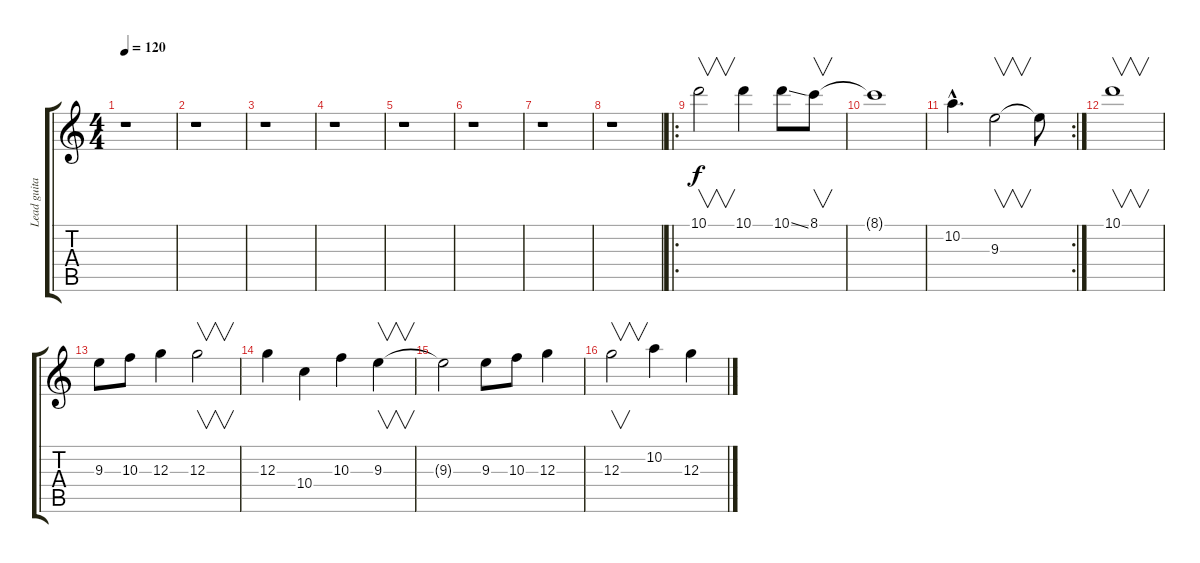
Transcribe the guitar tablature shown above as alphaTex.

\track ("Lead guitar" "Lead guita") {instrument distortionguitar}
\staff {score tabs}
\tuning (E4 B3 G3 D3 A2 E2) {hide}
\ts (4 4)
\tempo 120
\clef g2
\ks c
r.1{dy f instrument distortionguitar} |
r.1 |
r.1 |
r.1 |
r.1 |
r.1 |
r.1 |
r.1 |
\ro
10.1.2{v} 10.1.4 10.1{ss}.8 8.1.8{v} |
8.1{t}.1 |
\rc 2
10.2{hac}.4{d} 9.3.2{v} 9.3{t}.8 |
10.1.1{v} |
9.3.8 10.3.8 12.3.4 12.3.2{v} |
12.3.4 10.4.4 10.3.4 9.3.4{v} |
9.3{t}.2 9.3.8 10.3.8 12.3.4 |
12.3.2{v} 10.2.4 12.3.4
